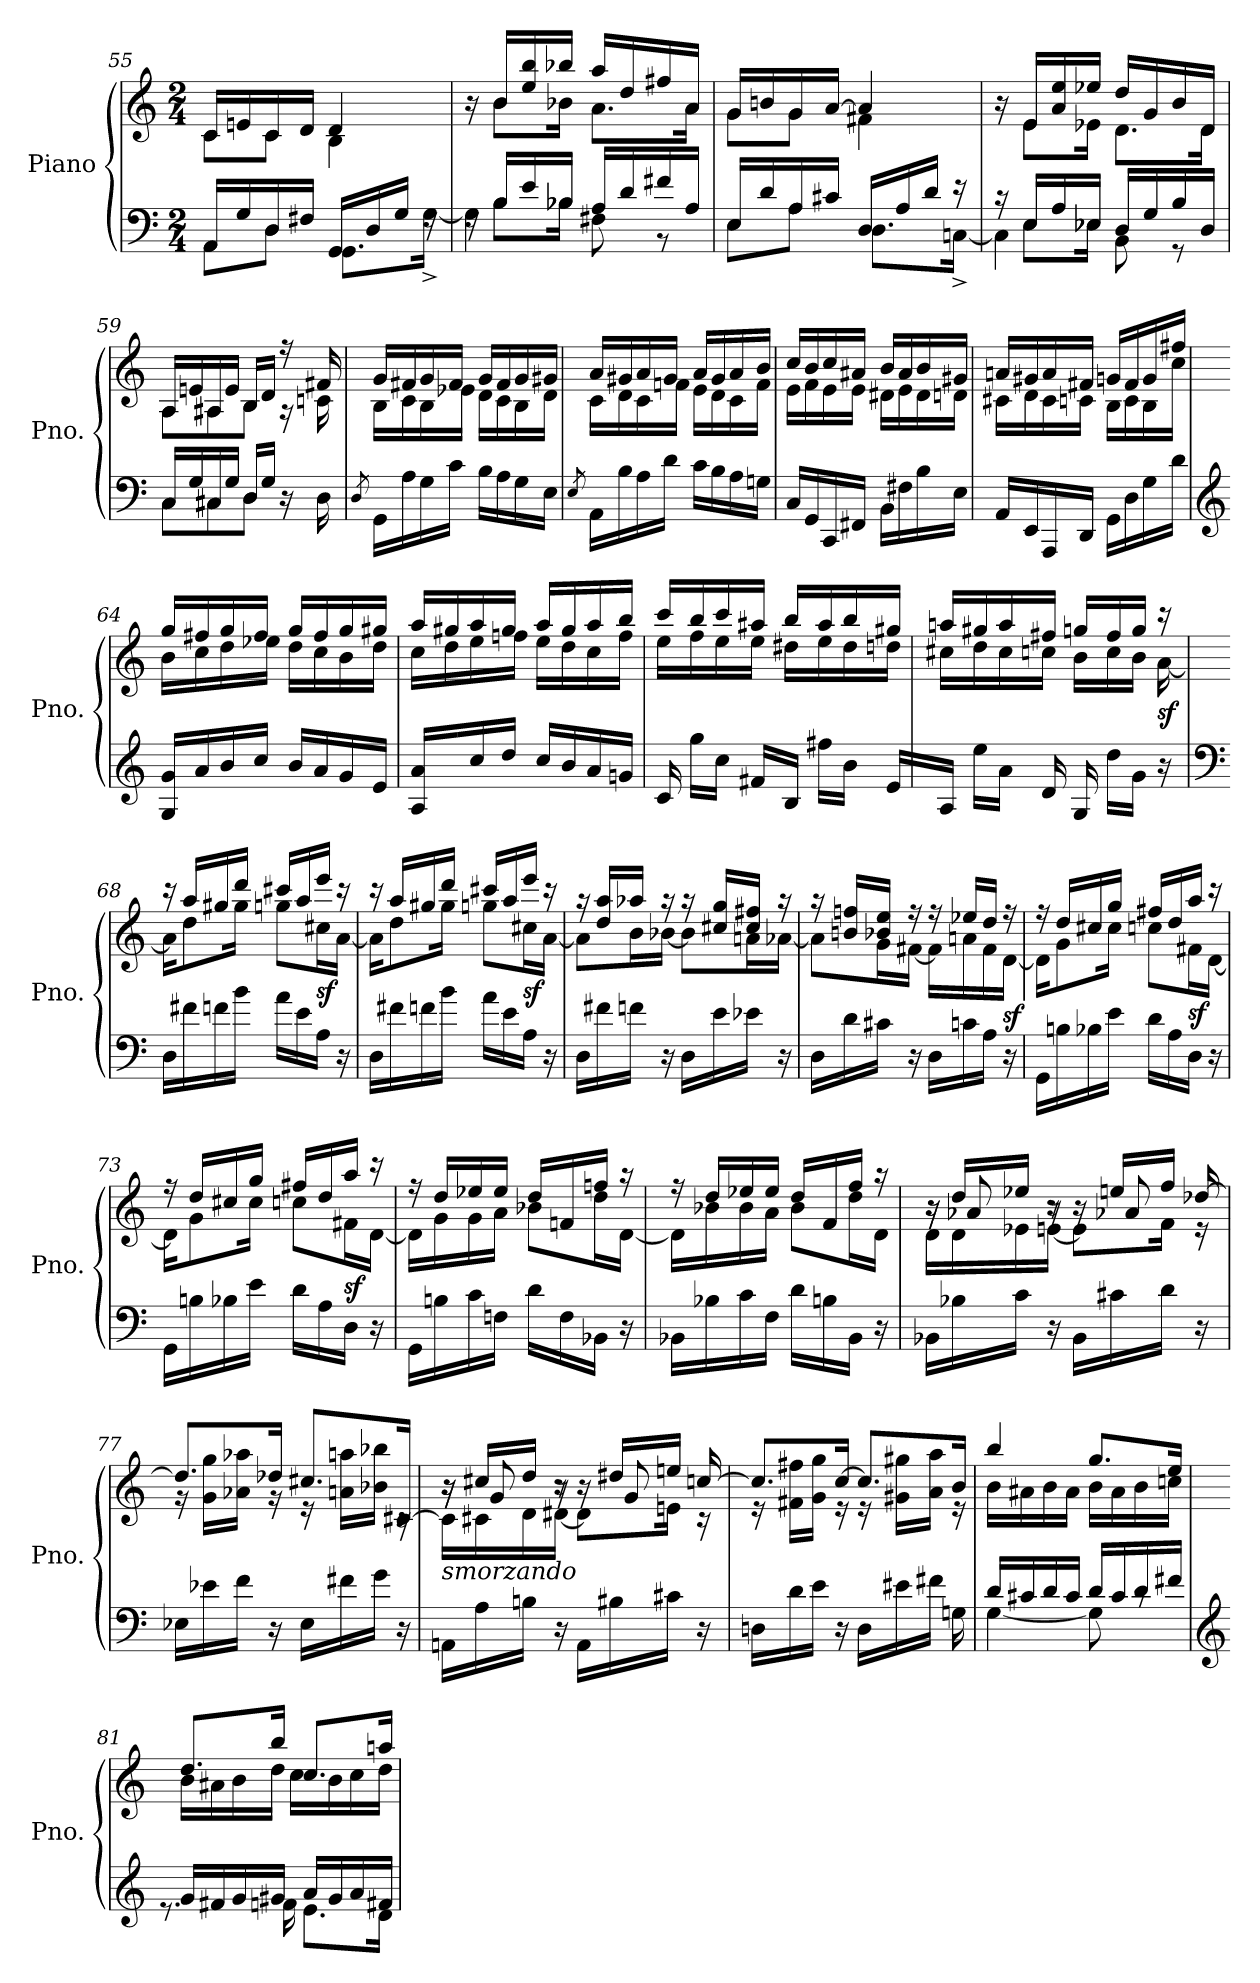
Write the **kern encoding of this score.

**kern	**kern	**dynam
*part1	*part1	*part1
*staff2	*staff1	*staff1/2
*I"Piano	*	*
*I'Pno.	*	*
*clefF4	*clefG2	*
*k[]	*k[]	*
*M2/4	*M2/4	*
=55	=55	=55
*^	*^	*
16AA/LL	8AA\L	16c/LL	8c\L	.
16G/	.	16en/	.	.
16D/	8D\J	16c/	8c\J	.
16F#X/JJ	.	16d/JJ	.	.
16GG/LL	8.GG\L	4d/	4B\	.
16D/	.	.	.	.
16G/JJ	.	.	.	.
16rF	[16G^\Jk	.	.	.
!!LO:LB:g=z	!!
=56	=56	=56	=56	=56
*	*^	*	*	*
16rF	4G\]	16rFFFyy	16r	16ryy	.
16B/LL	.	8B\L	16b/LL	8b\L	.
16e/	.	.	16ee/ 16bb/	.	.
16B-X/JJ	.	16B-\Jk	16bb-X/JJ	16b-X\Jk	.
16A/LL	8F#X\	4rDDDyy	16aa/LL	8.a\L	.
16d/	.	.	16dd/	.	.
16f#X/	8r	.	16ff#X/	.	.
16A/JJ	.	.	16a/JJ	16a\Jk	.
*	*v	*v	*	*	*
=57	=57	=57	=57	=57
16E/LL	8E\L	16g/LL	8g\L	.
16d/	.	16bn/	.	.
16A/	8A\J	16g/	8g\J	.
16c#X/JJ	.	[16a/JJ	.	.
16D/LL	8.D\L	4a/]	4f#X\	.
16A/	.	.	.	.
16d/JJ	.	.	.	.
16r	[16Cn^\Jk	.	.	.
=58	=58	=58	=58	=58
*	*^	*	*	*
16r	4C\]	16rDDDyy	16r	16rgyy	.
16E/LL	.	8E\L	16e/LL	8e\L	.
16A/	.	.	16a/ 16ee/	.	.
16E-X/JJ	.	16E-\Jk	16ee-X/JJ	16e-X\Jk	.
16D/LL	8BB\	4rBBBByy	16dd/LL	8.d\L	.
16G/	.	.	16g/	.	.
16B/	8r	.	16b/	.	.
16D/JJ	.	.	16d/JJ	16d\Jk	.
*	*v	*v	*	*	*
=59	=59	=59	=59	=59
16C/LL	8C\L	16A/LL	8A\L	.
16G/	.	16en/	.	.
16C#X/	8C#\	16A#X/	8A#\	.
16G/JJ	.	16e/JJ	.	.
16D/LL	8D\J	16B/LL	8B\J	.
16G/JJ	.	16d/JJ	.	.
16r	16rBByy	16r	16r	.
16rFyy	16D\	16f#X/	16cn\	.
*v	*v	*	*	*
!!LO:LB:g=z	!!
=60	=60	=60	=60
8qD/	.	.	.
16GG\LL	16g/LL	16B\LL	.
16A\	16f#X/	16c\	.
16G\	16g/	16B\	.
16c\JJ	16f#/JJ	16e-X\JJ	.
16B\LL	16g/LL	16d\LL	.
16A\	16f#/	16c\	.
16G\	16g/	16B\	.
16E\JJ	16g#X/JJ	16d\JJ	.
=61	=61	=61	=61
8qE/	.	.	.
16AA\LL	16a/LL	16c\LL	.
16B\	16g#X/	16d\	.
16A\	16a/	16c\	.
16d\JJ	16g#/JJ	16fn\JJ	.
16c\LL	16a/LL	16e\LL	.
16B\	16g#/	16d\	.
16A\	16a/	16c\	.
16Gn\JJ	16b/JJ	16f\JJ	.
=62	=62	=62	=62
16C/LL	16cc/LL	16e\LL	.
16GG/	16b/	16f\	.
16CC/	16cc/	16e\	.
16FF#X/JJ	16a#X/JJ	16e\JJ	.
16BB\LL	16b/LL	16d#X\LL	.
16F#X\	16a#/	16e\	.
16B\	16b/	16d#\	.
16E\JJ	16g#X/JJ	16dn\JJ	.
=63	=63	=63	=63
16AA/LL	16an/LL	16c#X\LL	.
16EE/	16g#X/	16d\	.
16AAA/	16a/	16c#\	.
16DD/JJ	16f#X/JJ	16cn\JJ	.
16GG\LL	16gn/LL	16B\LL	.
16D\	16f#/	16c\	.
16G\	16g/	16B\	.
16d\JJ	16ff#X/JJ	16cc\JJ	.
!!LO:LB:g=z	!!
=64	=64	=64	=64
*clefG2	*	*	*
16G/ 16g/LL	16gg/LL	16b\LL	.
16a/	16ff#X/	16cc\	.
16b/	16gg/	16dd\	.
16cc/JJ	16ff#/JJ	16ee-X\JJ	.
16b/LL	16gg/LL	16dd\LL	.
16a/	16ff#/	16cc\	.
16g/	16gg/	16b\	.
16e/JJ	16gg#X/JJ	16dd\JJ	.
=65	=65	=65	=65
16A/ 16a/LL	16aa/LL	16cc\LL	.
16b/yy	16gg#X/	16dd\	.
16cc/	16aa/	16ee\	.
16dd/JJ	16gg#/JJ	16ffn\JJ	.
16cc/LL	16aa/LL	16ee\LL	.
16b/	16gg#/	16dd\	.
16a/	16aa/	16cc\	.
16gn/JJ	16bb/JJ	16ff\JJ	.
=66	=66	=66	=66
16c/	16ccc/LL	16ee\LL	.
16gg\LL	16bb/	16ff\	.
16cc\JJ	16ccc/	16ee\	.
16f#X/LL	16aa#X/JJ	16ee\JJ	.
16B/JJ	16bb/LL	16dd#X\LL	.
16ff#X\LL	16aa#/	16ee\	.
16b\JJ	16bb/	16dd#\	.
16e/LL	16gg#X/JJ	16ddn\JJ	.
=67	=67	=67	=67
16A/JJ	16aan/LL	16cc#X\LL	.
16ee\LL	16gg#X/	16dd\	.
16a\JJ	16aa/	16cc#\	.
16d/	16ff#X/JJ	16ccn\JJ	.
16G/	16ggn/LL	16b\LL	.
16dd\LL	16ff#/	16cc\	.
16g\JJ	16gg/JJ	16b\JJ	.
!	!	!	!LO:DY:b
16r	16r	[16a\	sf
!!LO:PB:g=z	!!
=68	=68	=68	=68
*clefF4	*	*	*
16D\LL	16r	16a\KL]	.
16f#X\	16aa/LL	8dd\	.
16fn\	16gg#X/	.	.
16b\JJ	16ddd/JJ	16gg#\Jk	.
16a\LL	16ccc#X/LL	8ggn\L	.
16e\	16aa/	.	.
!	!	!	!LO:DY:b
16A\JJ	16eee/JJ	16cc#X\L	sf
16r	16r	[16a\JJ	.
=69	=69	=69	=69
16D\LL	16r	16a\KL]	.
16f#X\	16aa/LL	8dd\	.
16fn\	16gg#X/	.	.
16b\JJ	16ddd/JJ	16gg#\Jk	.
16a\LL	16ccc#X/LL	8ggn\L	.
16e\	16aa/	.	.
!	!	!	!LO:DY:b
16A\JJ	16eee/JJ	16cc#X\L	sf
16r	16r	[16a\JJ	.
=70	=70	=70	=70
16D\LL	16r	8a\L]	.
16f#X\	16dd/ 16aa/LL	.	.
16fn\JJ	16aa-X/JJ	16b\L	.
16r	16r	[16b-X\JJ	.
16D\LL	16r	8b-\L]	.
16e\	16cc#X/ 16gg/LL	.	.
16e-X\JJ	16cc#/ 16ff#X/JJ	16an\L	.
16r	16r	[16a-X\JJ	.
=71	=71	=71	=71
16D\LL	16r	8a-\L]	.
16d\	16bn/ 16ffn/LL	.	.
16c#X\JJ	16b-X/ 16ee/JJ	16g\L	.
16r	16r	[16f#X\JJ	.
16D\LL	16r	16f#\LL]	.
16cn\	16ee-X/LL	16an\	.
16A\JJ	16dd/JJ	16f#\	.
!	!	!	!LO:DY:b
16r	16r	[16d\JJ	sf
!!LO:LB:g=z	!!
=72	=72	=72	=72
16GG\LL	16r	16d\KL]	.
16Bn\	16dd/LL	8g\	.
16B-X\	16cc#X/	.	.
16e\JJ	16gg/JJ	16cc#\Jk	.
16d\LL	16ff#X/LL	8ccn\L	.
16A\	16dd/	.	.
!	!	!	!LO:DY:b
16D\JJ	16aa/JJ	16f#X\L	sf
16r	16r	[16d\JJ	.
=73	=73	=73	=73
16GG\LL	16r	16d\KL]	.
16Bn\	16dd/LL	8g\	.
16B-X\	16cc#X/	.	.
16e\JJ	16gg/JJ	16cc#\Jk	.
16d\LL	16ff#X/LL	8ccn\L	.
16A\	16dd/	.	.
!	!	!	!LO:DY:b
16D\JJ	16aa/JJ	16f#X\L	sf
16r	16r	[16d\JJ	.
=74	=74	=74	=74
16GG\LL	16r	16d\LL]	.
16Bn\	16dd/LL	16g\	.
16c\	16ee-X/	16g\	.
16Fn\JJ	16ee-/JJ	16a\JJ	.
16d\LL	16dd/LL	8b-X\L	.
16F\	16fn/	.	.
16BB-X\JJ	16ffn/JJ	16dd\L	.
16r	16r	[16d\JJ	.
=75	=75	=75	=75
16BB-X\LL	16r	16d\LL]	.
16B-X\	16dd/LL	16b-X\	.
16c\	16ee-X/	16b-\	.
16F\JJ	16ee-/JJ	16a\JJ	.
16d\LL	16dd/LL	8b-\L	.
16Bn\	16f/	.	.
16BB-\JJ	16ff/JJ	16dd\L	.
16r	16r	16d\JJ	.
!!LO:LB:g=z
=76	=76	=76	=76
*	*	*^	*
16BB-X\LL	16r	16d\LL	16r	.
16B-X\	16dd/LL	16d\	8a-X/	.
16c\JJ	16ee-X/JJ	16e-X\	.	.
16r	16r	[16en\JJ	8r	.
16BB-\LL	16r	8e\L]	.	.
16c#X\	16een/LL	.	8a-X/	.
16d\JJ	16ff/JJ	16f\Jk	.	.
16r	[16dd-X/	16r	16rffyy	.
*	*	*v	*v	*
=77	=77	=77	=77
16E-X\LL	8.dd-/L]	16r	.
16e-X\	.	16g\ 16gg\LL	.
16f\JJ	.	16a-X\ 16aa-X\JJ	.
16r	16dd-X/Jk	16r	.
16E-\LL	8.cc#X/L	16r	.
16f#X\	.	16an\ 16aan\LL	.
16g\JJ	.	16b-X\ 16bb-X\JJ	.
16r	[16c#X/Jk	16rc	.
=78	=78	=78	=78
*	*	*^	*
!LO:TX:a:i:t=smorzando	!	!	!	!
16AAn\LL	16r	16c#\LL]	16r	.
16A\	16cc#X/LL	16c#X\	8g/	.
16Bn\JJ	16dd/JJ	16d\	.	.
16r	16r	[16d#X\JJ	8r	.
16AA\LL	16r	8d#\L]	.	.
16B#X\	16dd#X/LL	.	8g/	.
16c#X\JJ	16een/JJ	16en\Jk	.	.
16r	[16ccn/	16r	16rffyy	.
*	*	*v	*v	*
=79	=79	=79	=79
16Dn\LL	8.cc/L]	16r	.
16d\	.	16f#X\ 16ff#X\LL	.
16e\JJ	.	16g\ 16gg\JJ	.
16r	[16cc/Jk	16r	.
16D\LL	8.cc/L]	16r	.
16e#X\	.	16g#X\ 16gg#X\LL	.
16f#X\JJ	.	16a\ 16aa\JJ	.
16Gn\	16b/Jk	16r	.
!!LO:LB:g=z	!!
=80	=80	=80	=80
*^	*	*	*
16d/LL	[4G\	4bb/	16b\LL	.
16c#X/	.	.	16a#X\	.
16d/	.	.	16b\	.
16c#/JJ	.	.	16a#\JJ	.
16d/LL	8G\]	8.gg/L	16b\LL	.
16c#/	.	.	16a#\	.
16d/	8rc	.	16b\	.
16f#X/JJ	.	16ee/Jk	16ccn\JJ	.
=81	=81	=81	=81	=81
*clefG2	*	*	*	*
16g/LL	8.re	8.dd/L	16b\LL	.
16f#X/	.	.	16a#X\	.
16g/	.	.	16b\	.
16g#X/JJ	16fn\	16bb/Jk	16dd\JJ	.
16a/LL	8.e\L	8.cc/L	16cc\LL	.
16g#/	.	.	16b\	.
16a/	.	.	16cc\	.
16f#X/JJ	16d\Jk	16aan/Jk	16dd\JJ	.
*v	*v	*	*	*
*	*v	*v	*
=	=	=
*-	*-	*-
